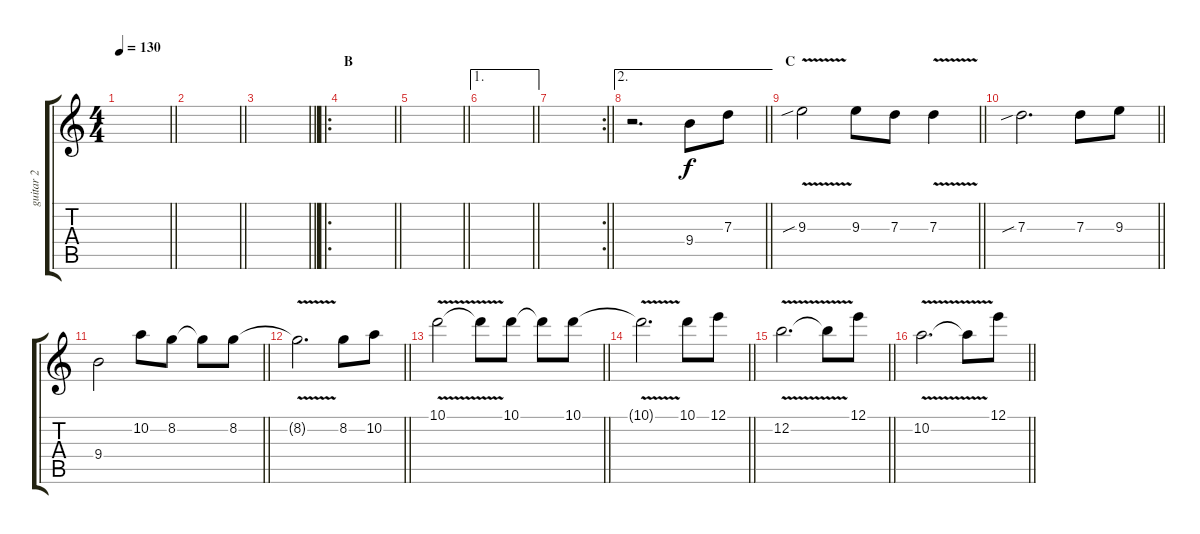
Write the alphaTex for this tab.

\track ("guitar 2" "guitar 2") {instrument distortionguitar}
\staff {score tabs}
\tuning (E4 B3 G3 D3 A2 E2) {hide}
\ts (4 4)
\tempo 130
\clef g2
\barLineRight lightlight
\ks c
|
\barLineRight lightlight
|
\barLineRight lightlight
|
\ro
\section ("" "B")
\barLineRight lightlight
|
\barLineRight lightlight
|
\ae 1
\barLineRight lightlight
|
\rc 2
\barLineRight lightlight
|
\ae 2
\barLineRight lightlight
r.2{d volume 10 instrument distortionguitar} 9.4.8 7.3.8 |
\section ("" "C")
\barLineRight lightlight
9.3{v sib}.2{instrument distortionguitar} 9.3.8 7.3.8 7.3{v}.4 |
\barLineRight lightlight
7.3{sib}.2{d} 7.3.8 9.3.8 |
\barLineRight lightlight
9.4.2 10.2.8 8.2.8 8.2{t}.8 8.2.8 |
\barLineRight lightlight
8.2{v t}.2{d} 8.2.8 10.2.8 |
\barLineRight lightlight
10.1{v}.2 10.1{t}.8 10.1.8 10.1{t}.8 10.1.8 |
\barLineRight lightlight
10.1{v t}.2{d} 10.1.8 12.1.8 |
\barLineRight lightlight
12.2{v}.2{d} 12.2{t}.8 12.1.8 |
\barLineRight lightlight
10.2{v}.2{d} 10.2{t}.8 12.1.8
